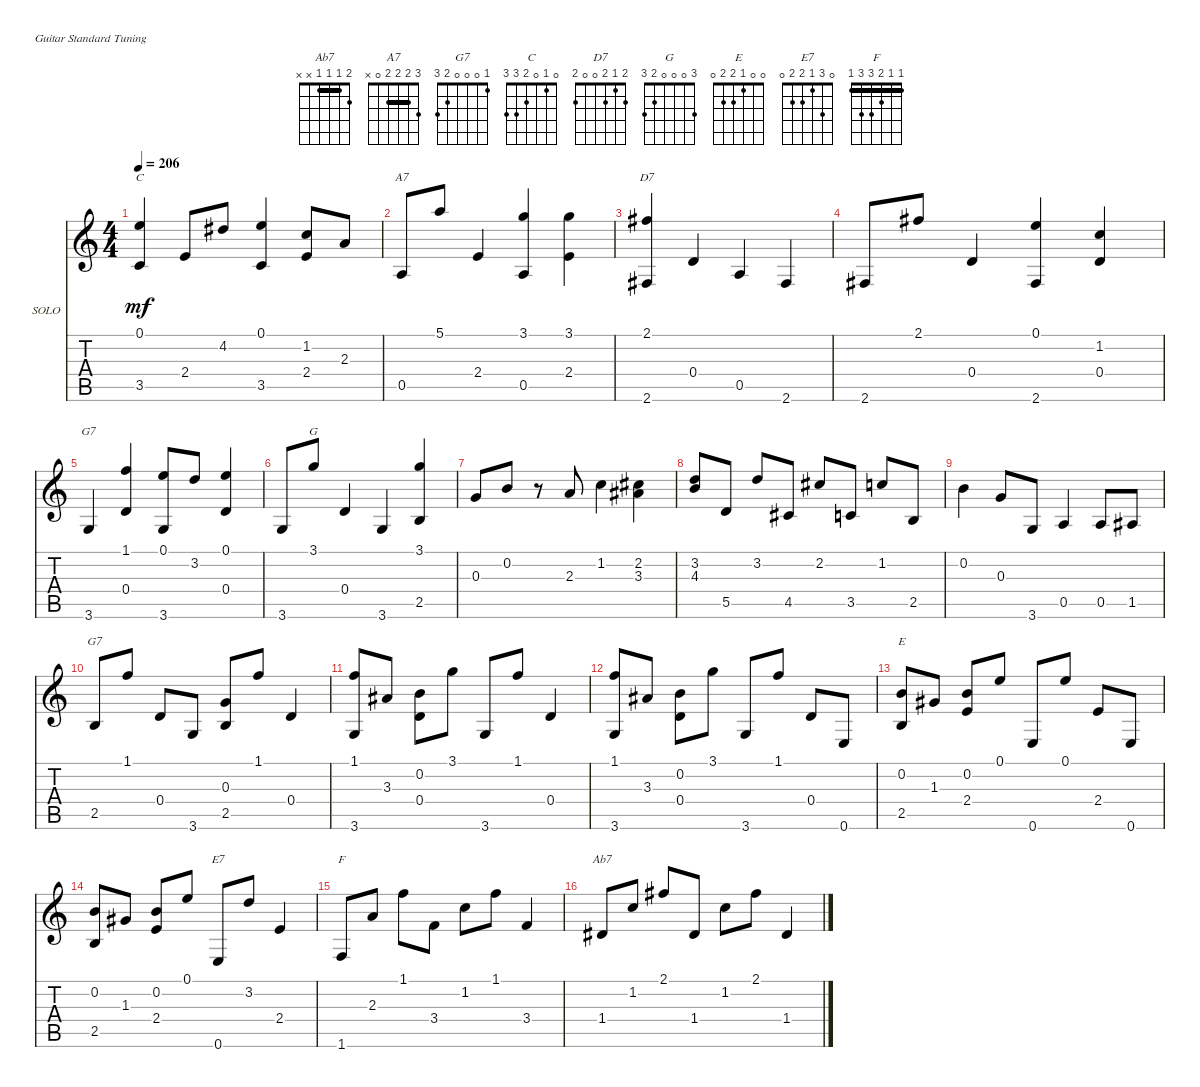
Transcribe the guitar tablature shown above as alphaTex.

\defaultSystemsLayout 4
\bracketExtendMode nobrackets
\firstSystemTrackNameOrientation horizontal
\otherSystemsTrackNameOrientation horizontal
\track ("Blind Blake" "SOLO") {instrument acousticguitarsteel}
\staff {score tabs}
\tuning (E4 B3 G3 D3 A2 E2)
\chord ("Ab7" 2 1 1 1 x x) {barre (1 1)}
\chord ("A7" 3 2 2 2 0 x) {barre (2 2)}
\chord ("G7" 1 0 0 0 2 3)
\chord ("C" 0 1 0 2 3 3)
\chord ("D7" 2 1 2 0 0 2)
\chord ("G" 3 0 0 0 2 3)
\chord ("E" 0 0 1 2 2 0)
\chord ("E7" 0 3 1 2 2 0)
\chord ("F" 1 1 2 3 3 1) {barre (1 1)}
\ts (4 4)
\tempo 206
\clef g2
\ks c
(3.5 0.1).4{ch "C" dy mf} 2.4.8 4.2.8 (0.1 3.5).4 (1.2 2.4).8 2.3.8 |
0.5.8{ch "A7"} 5.1.8 2.4.4 (0.5 3.1).4 (3.1 2.4).4 |
(2.6 2.1).4{ch "D7"} 0.4.4 0.5.4 2.6.4 |
2.6.8 2.1.8 0.4.4 (2.6 0.1).4 (1.2 0.4).4 |
3.6.4{ch "G7"} (0.4 1.1).4 (0.1 3.6).8 3.2.8 (0.1 0.4).4 |
3.6.8 3.1.8{ch "G"} 0.4.4 3.6.4 (2.5 3.1).4 |
0.3.8 0.2.8 r.8 2.3.8 1.2.4 (2.2 3.3).4 |
(3.2 4.3).8 5.5.8 3.2.8 4.5.8 2.2.8 3.5.8 1.2.8 2.5.8 |
0.2.4 0.3.8 3.6.8 0.5.4 0.5.8 1.5.8 |
2.5.8{ch "G7"} 1.1.8 0.4.8 3.6.8 (2.5 0.3).8 1.1.8 0.4.4 |
(3.6 1.1).8 3.3.8 (0.4 0.2).8 3.1.8 3.6.8 1.1.8 0.4.4 |
(3.6 1.1).8 3.3.8 (0.2 0.4).8 3.1.8 3.6.8 1.1.8 0.4.8 0.6.8 |
(2.5 0.2).8{ch "E"} 1.3.8 (0.2 2.4).8 0.1.8 0.6.8 0.1.8 2.4.8 0.6.8 |
(2.5 0.2).8 1.3.8 (2.4 0.2).8 0.1.8 0.6.8{ch "E7"} 3.2.8 2.4.4 |
1.6.8{ch "F"} 2.3.8 1.1.8 3.4.8 1.2.8 1.1.8 3.4.4 |
1.4.8{ch "Ab7"} 1.2.8 2.1.8 1.4.8 1.2.8 2.1.8 1.4.4
